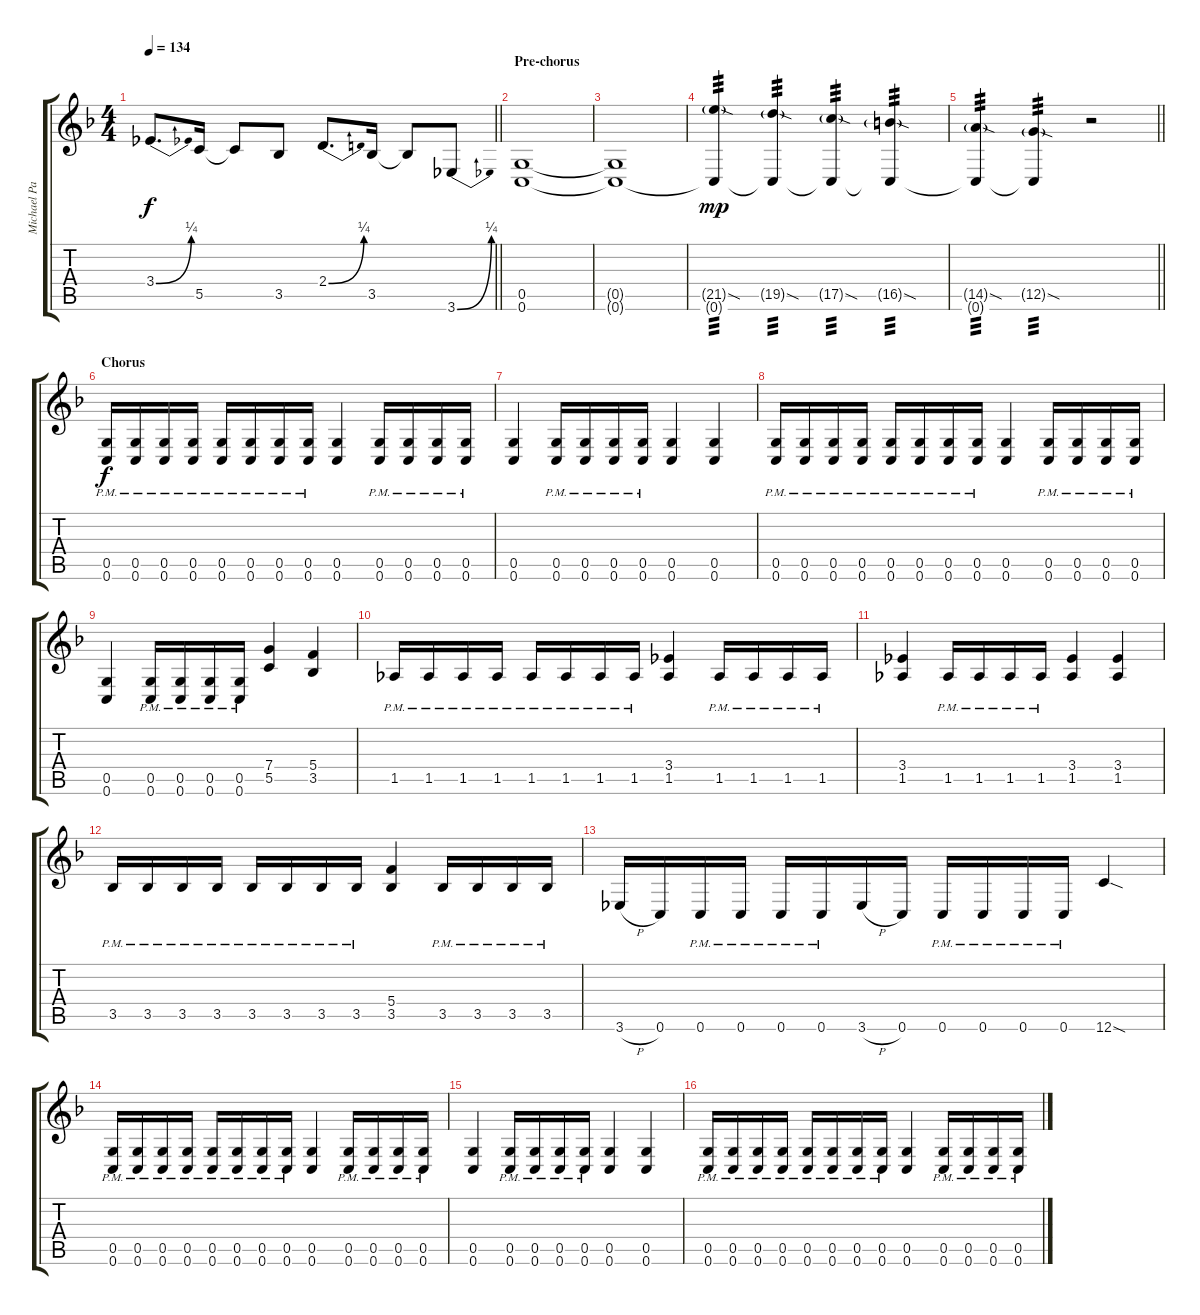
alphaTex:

\track ("Michael Paget (Rhythm)" "Michael Pa") {instrument overdrivenguitar}
\staff {score tabs}
\tuning (D4 A3 F3 C3 G2 C2) {hide}
\ts (4 4)
\tempo 134
\clef g2
\barLineRight lightlight
\ks f
3.4{be (bend 0 0 60 1)}.8{d dy f} 5.5.16 5.5{t}.8 3.5.8 2.4{be (bend 0 0 60 1)}.8{d} 3.5.16 3.5{t}.8 3.6{be (bend 0 0 60 1)}.8 |
\section ("" "Pre-chorus")
(0.5 0.6).1 |
(0.5{t} 0.6{t}).1 |
(21.5{sod g} 0.6{t}).4{tp 3 dy mp} (19.5{sod g} 0.6{t}).4{tp 3} (17.5{sod g} 0.6{t}).4{tp 3} (16.5{sod g} 0.6{t}).4{tp 3} |
\barLineRight lightlight
(14.5{sod g} 0.6{t}).4{tp 3} (12.5{sod g} 0.6{t}).4{tp 3} r.2 |
\section ("" "Chorus")
(0.5{pm} 0.6{pm}).16{dy f} (0.5{pm} 0.6{pm}).16 (0.5{pm} 0.6{pm}).16 (0.5{pm} 0.6{pm}).16 (0.5{pm} 0.6{pm}).16 (0.5{pm} 0.6{pm}).16 (0.5{pm} 0.6{pm}).16 (0.5{pm} 0.6{pm}).16 (0.5 0.6).4 (0.5{pm} 0.6{pm}).16 (0.5{pm} 0.6{pm}).16 (0.5{pm} 0.6{pm}).16 (0.5{pm} 0.6{pm}).16 |
(0.5 0.6).4 (0.5{pm} 0.6{pm}).16 (0.5{pm} 0.6{pm}).16 (0.5{pm} 0.6{pm}).16 (0.5{pm} 0.6{pm}).16 (0.5 0.6).4 (0.5 0.6).4 |
(0.5{pm} 0.6{pm}).16 (0.5{pm} 0.6{pm}).16 (0.5{pm} 0.6{pm}).16 (0.5{pm} 0.6{pm}).16 (0.5{pm} 0.6{pm}).16 (0.5{pm} 0.6{pm}).16 (0.5{pm} 0.6{pm}).16 (0.5{pm} 0.6{pm}).16 (0.5 0.6).4 (0.5{pm} 0.6{pm}).16 (0.5{pm} 0.6{pm}).16 (0.5{pm} 0.6{pm}).16 (0.5{pm} 0.6{pm}).16 |
(0.5 0.6).4 (0.5{pm} 0.6{pm}).16 (0.5{pm} 0.6{pm}).16 (0.5{pm} 0.6{pm}).16 (0.5{pm} 0.6{pm}).16 (7.4 5.5).4 (5.4 3.5).4 |
1.5{pm}.16 1.5{pm}.16 1.5{pm}.16 1.5{pm}.16 1.5{pm}.16 1.5{pm}.16 1.5{pm}.16 1.5{pm}.16 (3.4 1.5).4 1.5{pm}.16 1.5{pm}.16 1.5{pm}.16 1.5{pm}.16 |
(3.4 1.5).4 1.5{pm}.16 1.5{pm}.16 1.5{pm}.16 1.5{pm}.16 (3.4 1.5).4 (3.4 1.5).4 |
3.5{pm}.16 3.5{pm}.16 3.5{pm}.16 3.5{pm}.16 3.5{pm}.16 3.5{pm}.16 3.5{pm}.16 3.5{pm}.16 (5.4 3.5).4 3.5{pm}.16 3.5{pm}.16 3.5{pm}.16 3.5{pm}.16 |
3.6{h}.16 0.6.16 0.6{pm}.16 0.6{pm}.16 0.6{pm}.16 0.6{pm}.16 3.6{h}.16 0.6.16 0.6{pm}.16 0.6{pm}.16 0.6{pm}.16 0.6{pm}.16 12.6{sod}.4 |
(0.5{pm} 0.6{pm}).16 (0.5{pm} 0.6{pm}).16 (0.5{pm} 0.6{pm}).16 (0.5{pm} 0.6{pm}).16 (0.5{pm} 0.6{pm}).16 (0.5{pm} 0.6{pm}).16 (0.5{pm} 0.6{pm}).16 (0.5{pm} 0.6{pm}).16 (0.5 0.6).4 (0.5{pm} 0.6{pm}).16 (0.5{pm} 0.6{pm}).16 (0.5{pm} 0.6{pm}).16 (0.5{pm} 0.6{pm}).16 |
(0.5 0.6).4 (0.5{pm} 0.6{pm}).16 (0.5{pm} 0.6{pm}).16 (0.5{pm} 0.6{pm}).16 (0.5{pm} 0.6{pm}).16 (0.5 0.6).4 (0.5 0.6).4 |
(0.5{pm} 0.6{pm}).16 (0.5{pm} 0.6{pm}).16 (0.5{pm} 0.6{pm}).16 (0.5{pm} 0.6{pm}).16 (0.5{pm} 0.6{pm}).16 (0.5{pm} 0.6{pm}).16 (0.5{pm} 0.6{pm}).16 (0.5{pm} 0.6{pm}).16 (0.5 0.6).4 (0.5{pm} 0.6{pm}).16 (0.5{pm} 0.6{pm}).16 (0.5{pm} 0.6{pm}).16 (0.5{pm} 0.6{pm}).16
